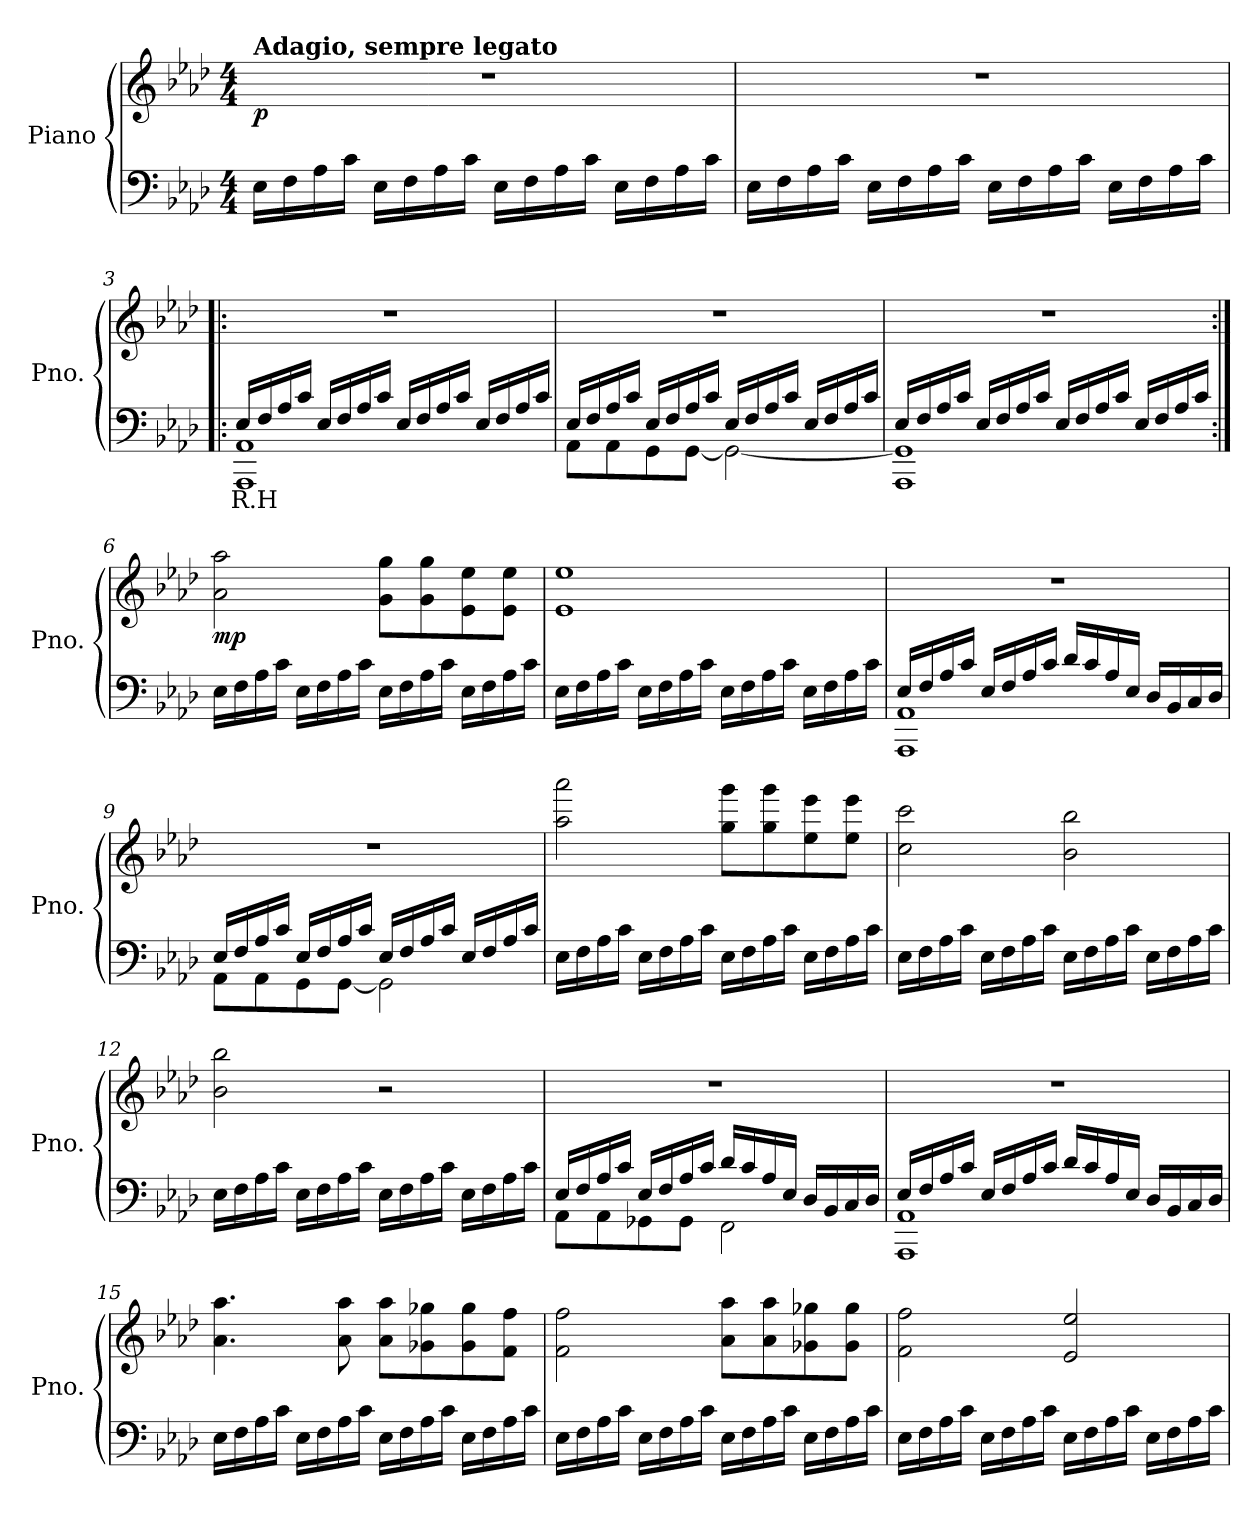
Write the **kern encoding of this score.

**kern	**text	**kern	**dynam
*part1	*part1	*part1	*part1
*staff2	*staff2	*staff1	*staff1/2
*I"Piano	*	*	*
*I'Pno.	*	*	*
*clefF4	*	*clefG2	*
*k[b-e-a-d-]	*	*k[b-e-a-d-]	*
*M4/4	*	*M4/4	*
=1	=1	=1	=1
!	!	!LO:TX:a:B:t=Adagio, sempre legato	!
!	!	!	!LO:DY:b
16E-\LL	.	1r	p
16F\	.	.	.
16A-\	.	.	.
16c\JJ	.	.	.
16E-\LL	.	.	.
16F\	.	.	.
16A-\	.	.	.
16c\JJ	.	.	.
16E-\LL	.	.	.
16F\	.	.	.
16A-\	.	.	.
16c\JJ	.	.	.
16E-\LL	.	.	.
16F\	.	.	.
16A-\	.	.	.
16c\JJ	.	.	.
=2	=2	=2	=2
16E-\LL	.	1r	.
16F\	.	.	.
16A-\	.	.	.
16c\JJ	.	.	.
16E-\LL	.	.	.
16F\	.	.	.
16A-\	.	.	.
16c\JJ	.	.	.
16E-\LL	.	.	.
16F\	.	.	.
16A-\	.	.	.
16c\JJ	.	.	.
16E-\LL	.	.	.
16F\	.	.	.
16A-\	.	.	.
16c\JJ	.	.	.
!!LO:LB:g=z
=3!|:	=3!|:	=3!|:	=3!|:
*^	*	*	*
!	!	!LO:LY:b	!	!
16E-/LL	1AAA- 1AA-	R.H	1r	.
16F/	.	.	.	.
16A-/	.	.	.	.
16c/JJ	.	.	.	.
16E-/LL	.	.	.	.
16F/	.	.	.	.
16A-/	.	.	.	.
16c/JJ	.	.	.	.
16E-/LL	.	.	.	.
16F/	.	.	.	.
16A-/	.	.	.	.
16c/JJ	.	.	.	.
16E-/LL	.	.	.	.
16F/	.	.	.	.
16A-/	.	.	.	.
16c/JJ	.	.	.	.
=4	=4	=4	=4	=4
16E-/LL	8AA-\L	.	1r	.
16F/	.	.	.	.
16A-/	8AA-\	.	.	.
16c/JJ	.	.	.	.
16E-/LL	8GG\	.	.	.
16F/	.	.	.	.
16A-/	[8GG\J	.	.	.
16c/JJ	.	.	.	.
16E-/LL	2GG\_	.	.	.
16F/	.	.	.	.
16A-/	.	.	.	.
16c/JJ	.	.	.	.
16E-/LL	.	.	.	.
16F/	.	.	.	.
16A-/	.	.	.	.
16c/JJ	.	.	.	.
!!LO:LB:g=z
=5	=5	=5	=5	=5
16E-/LL	1AAA- 1GG]	.	1r	.
16F/	.	.	.	.
16A-/	.	.	.	.
16c/JJ	.	.	.	.
16E-/LL	.	.	.	.
16F/	.	.	.	.
16A-/	.	.	.	.
16c/JJ	.	.	.	.
16E-/LL	.	.	.	.
16F/	.	.	.	.
16A-/	.	.	.	.
16c/JJ	.	.	.	.
16E-/LL	.	.	.	.
16F/	.	.	.	.
16A-/	.	.	.	.
16c/JJ	.	.	.	.
*v	*v	*	*	*
=6:|!	=6:|!	=6:|!	=6:|!
!	!	!	!LO:DY:b
16E-\LL	.	2a-\ 2aa-\	mp
16F\	.	.	.
16A-\	.	.	.
16c\JJ	.	.	.
16E-\LL	.	.	.
16F\	.	.	.
16A-\	.	.	.
16c\JJ	.	.	.
16E-\LL	.	8g\ 8gg\L	.
16F\	.	.	.
16A-\	.	8g\ 8gg\	.
16c\JJ	.	.	.
16E-\LL	.	8e-\ 8ee-\	.
16F\	.	.	.
16A-\	.	8e-\ 8ee-\J	.
16c\JJ	.	.	.
!!LO:LB:g=z
=7	=7	=7	=7
16E-\LL	.	1e- 1ee-	.
16F\	.	.	.
16A-\	.	.	.
16c\JJ	.	.	.
16E-\LL	.	.	.
16F\	.	.	.
16A-\	.	.	.
16c\JJ	.	.	.
16E-\LL	.	.	.
16F\	.	.	.
16A-\	.	.	.
16c\JJ	.	.	.
16E-\LL	.	.	.
16F\	.	.	.
16A-\	.	.	.
16c\JJ	.	.	.
=8	=8	=8	=8
*^	*	*	*
16E-/LL	1AAA- 1AA-	.	1r	.
16F/	.	.	.	.
16A-/	.	.	.	.
16c/JJ	.	.	.	.
16E-/LL	.	.	.	.
16F/	.	.	.	.
16A-/	.	.	.	.
16c/JJ	.	.	.	.
16d-/LL	.	.	.	.
16c/	.	.	.	.
16A-/	.	.	.	.
16E-/JJ	.	.	.	.
16D-/LL	.	.	.	.
16BB-/	.	.	.	.
16C/	.	.	.	.
16D-/JJ	.	.	.	.
!!LO:LB:g=z
=9	=9	=9	=9	=9
16E-/LL	8AA-\L	.	1r	.
16F/	.	.	.	.
16A-/	8AA-\	.	.	.
16c/JJ	.	.	.	.
16E-/LL	8GG\	.	.	.
16F/	.	.	.	.
16A-/	[8GG\J	.	.	.
16c/JJ	.	.	.	.
16E-/LL	2GG\]	.	.	.
16F/	.	.	.	.
16A-/	.	.	.	.
16c/JJ	.	.	.	.
16E-/LL	.	.	.	.
16F/	.	.	.	.
16A-/	.	.	.	.
16c/JJ	.	.	.	.
*v	*v	*	*	*
=10	=10	=10	=10
16E-\LL	.	2aa-\ 2aaa-\	.
16F\	.	.	.
16A-\	.	.	.
16c\JJ	.	.	.
16E-\LL	.	.	.
16F\	.	.	.
16A-\	.	.	.
16c\JJ	.	.	.
16E-\LL	.	8gg\ 8ggg\L	.
16F\	.	.	.
16A-\	.	8gg\ 8ggg\	.
16c\JJ	.	.	.
16E-\LL	.	8ee-\ 8eee-\	.
16F\	.	.	.
16A-\	.	8ee-\ 8eee-\J	.
16c\JJ	.	.	.
!!LO:PB:g=z
=11	=11	=11	=11
16E-\LL	.	2cc\ 2ccc\	.
16F\	.	.	.
16A-\	.	.	.
16c\JJ	.	.	.
16E-\LL	.	.	.
16F\	.	.	.
16A-\	.	.	.
16c\JJ	.	.	.
16E-\LL	.	2b-\ 2bb-\	.
16F\	.	.	.
16A-\	.	.	.
16c\JJ	.	.	.
16E-\LL	.	.	.
16F\	.	.	.
16A-\	.	.	.
16c\JJ	.	.	.
=12	=12	=12	=12
16E-\LL	.	2b-\ 2bb-\	.
16F\	.	.	.
16A-\	.	.	.
16c\JJ	.	.	.
16E-\LL	.	.	.
16F\	.	.	.
16A-\	.	.	.
16c\JJ	.	.	.
16E-\LL	.	2r	.
16F\	.	.	.
16A-\	.	.	.
16c\JJ	.	.	.
16E-\LL	.	.	.
16F\	.	.	.
16A-\	.	.	.
16c\JJ	.	.	.
!!LO:LB:g=z
=13	=13	=13	=13
*^	*	*	*
16E-/LL	8AA-\L	.	1r	.
16F/	.	.	.	.
16A-/	8AA-\	.	.	.
16c/JJ	.	.	.	.
16E-/LL	8GG-X\	.	.	.
16F/	.	.	.	.
16A-/	8GG-\J	.	.	.
16c/JJ	.	.	.	.
16d-/LL	2FF\	.	.	.
16c/	.	.	.	.
16A-/	.	.	.	.
16E-/JJ	.	.	.	.
16D-/LL	.	.	.	.
16BB-/	.	.	.	.
16C/	.	.	.	.
16D-/JJ	.	.	.	.
=14	=14	=14	=14	=14
16E-/LL	1AAA- 1AA-	.	1r	.
16F/	.	.	.	.
16A-/	.	.	.	.
16c/JJ	.	.	.	.
16E-/LL	.	.	.	.
16F/	.	.	.	.
16A-/	.	.	.	.
16c/JJ	.	.	.	.
16d-/LL	.	.	.	.
16c/	.	.	.	.
16A-/	.	.	.	.
16E-/JJ	.	.	.	.
16D-/LL	.	.	.	.
16BB-/	.	.	.	.
16C/	.	.	.	.
16D-/JJ	.	.	.	.
*v	*v	*	*	*
!!LO:LB:g=z
=15	=15	=15	=15
16E-\LL	.	4.a-\ 4.aa-\	.
16F\	.	.	.
16A-\	.	.	.
16c\JJ	.	.	.
16E-\LL	.	.	.
16F\	.	.	.
16A-\	.	8a-\ 8aa-\	.
16c\JJ	.	.	.
16E-\LL	.	8a-\ 8aa-\L	.
16F\	.	.	.
16A-\	.	8g-X\ 8gg-X\	.
16c\JJ	.	.	.
16E-\LL	.	8g-\ 8gg-\	.
16F\	.	.	.
16A-\	.	8f\ 8ff\J	.
16c\JJ	.	.	.
=16	=16	=16	=16
16E-\LL	.	2f\ 2ff\	.
16F\	.	.	.
16A-\	.	.	.
16c\JJ	.	.	.
16E-\LL	.	.	.
16F\	.	.	.
16A-\	.	.	.
16c\JJ	.	.	.
16E-\LL	.	8a-\ 8aa-\L	.
16F\	.	.	.
16A-\	.	8a-\ 8aa-\	.
16c\JJ	.	.	.
16E-\LL	.	8g-X\ 8gg-X\	.
16F\	.	.	.
16A-\	.	8g-\ 8gg-\J	.
16c\JJ	.	.	.
!!LO:LB:g=z
=17	=17	=17	=17
16E-\LL	.	2f\ 2ff\	.
16F\	.	.	.
16A-\	.	.	.
16c\JJ	.	.	.
16E-\LL	.	.	.
16F\	.	.	.
16A-\	.	.	.
16c\JJ	.	.	.
16E-\LL	.	2e-/ 2ee-/	.
16F\	.	.	.
16A-\	.	.	.
16c\JJ	.	.	.
16E-\LL	.	.	.
16F\	.	.	.
16A-\	.	.	.
16c\JJ	.	.	.
=	=	=	=
*-	*-	*-	*-
